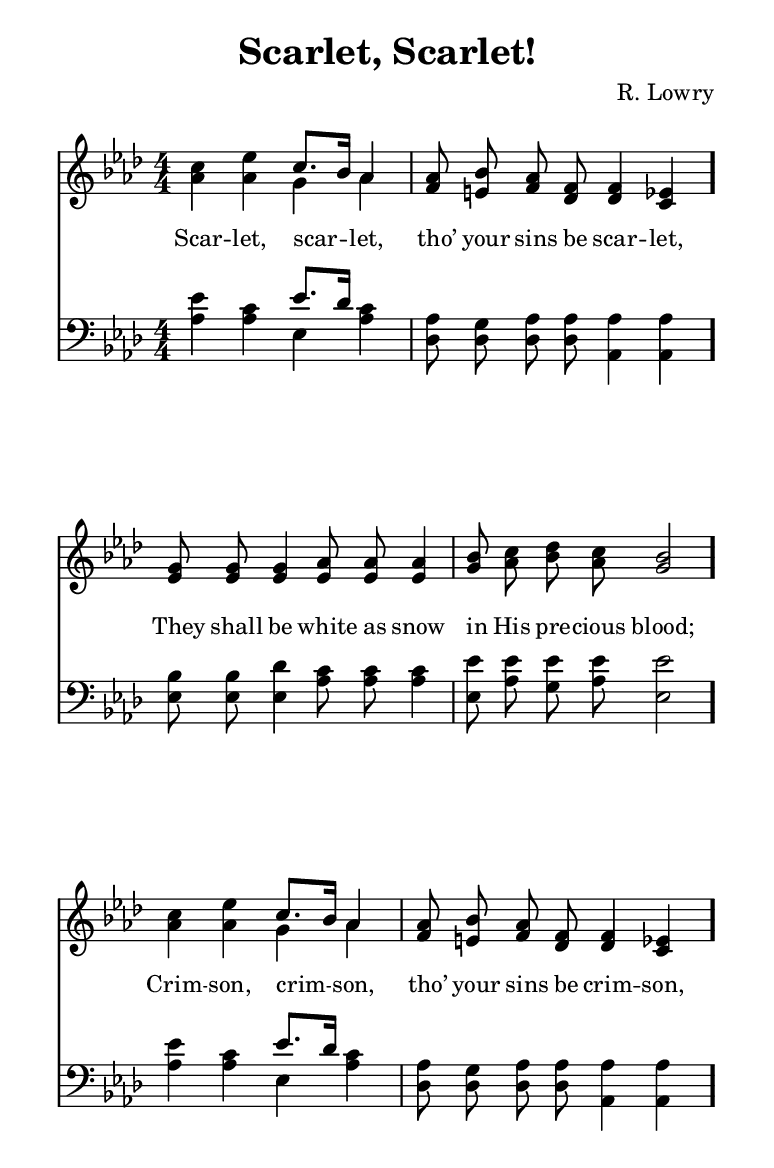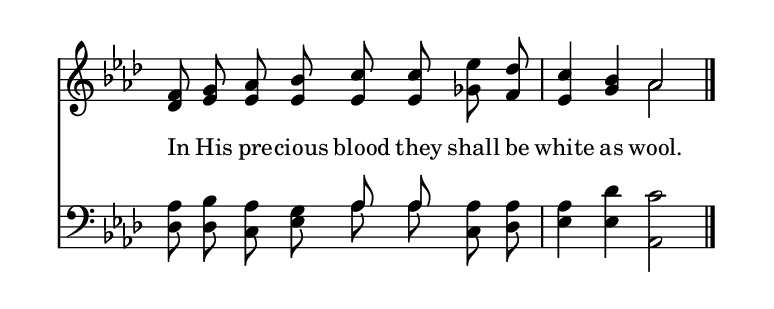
\include "common/global.ily"
\paper {
  \include "common/paper.ily"
  ragged-last-bottom = ##t
  system-system-spacing.padding = 11
}

\header{
  hymnnumber = "187"
  title = "Scarlet, Scarlet!"
  tunename = ""
  meter = ""
  poet = ""
  composer = "R. Lowry"
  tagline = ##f
}

global = {
  \include "common/overrides.ily"
  \override Staff.TimeSignature.style = #'numbered
  \time 4/4
  \override Score.MetronomeMark.transparent = ##t % hide all fermata changes too
  \tempo 4=80
  \key aes \major
  \autoBeamOff
}

notesSoprano = {
\global
\relative c'' {

  c4 ees c8.[ bes16] aes4 | aes8 bes aes f f4 ees
  g8 g g4 aes8 aes aes4 | bes8 c des c bes2 |
  c4 ees c8.[ bes16] aes4 | aes8 bes aes f f4 ees
  f8 g aes bes c c ees des | c4 bes aes2 |

  \bar "|."

}
}

notesAlto = {
\global
\relative e' {

  aes4 aes g aes | f8 e f des des4 c |
  ees8 ees ees4 ees8 ees ees4 | g8 aes bes aes g2 |
  aes4 aes g aes | f8 e f des des4 c |
  des8 ees ees ees ees ees ges f | ees4 g aes2 |

}
}

notesTenor = {
\global
\relative a' {

  ees4 c ees8.[ des16] c4 | aes8 g aes aes aes4 aes |
  bes8 bes des4 c8 c c4 | ees8 ees ees ees ees2 |
  ees4 c ees8.[ des16] c4 | aes8 g aes aes aes4 aes |
  aes8 bes aes g aes aes aes aes | aes4 des c2 |

}
}

notesBass = {
\global
\relative f {

  aes4 aes ees aes | des,8 des des des aes4 aes |
  ees'8 ees ees4 aes8 aes aes4 | ees8 aes g aes ees2 |
  aes4 aes ees aes | des,8 des des des aes4 aes |
  des8 des c ees aes aes c, des | ees4 ees aes,2 |

}
}

wordsA = \lyricmode {

Scar -- let, scar -- let, tho’ your sins be scar -- let, \bar "."
They shall be white as snow in His pre -- cious blood; \bar "."
Crim -- son, crim -- son, tho’ your sins be crim -- son, \bar "."
In His pre -- cious blood they shall be white as wool. \bar "."

}

\score {
  \context ChoirStaff <<
    \context Staff = upper <<
      \set Staff.autoBeaming = ##f
      \set ChoirStaff.systemStartDelimiter = #'SystemStartBar
      \set ChoirStaff.printPartCombineTexts = ##f
      \partcombine #'(2 . 9) \notesSoprano \notesAlto
      \context NullVoice = sopranos { \voiceOne << \notesSoprano >> }
      \context NullVoice = altos { \voiceTwo << \notesAlto >> }
      \context Lyrics = one   \lyricsto sopranos \wordsA
    >>
    \context Staff = men <<
      \set Staff.autoBeaming = ##f
      \clef bass
      \set ChoirStaff.printPartCombineTexts = ##f
      \partcombine #'(2 . 9) \notesTenor \notesBass
      \context NullVoice = tenors { \voiceOne << \notesTenor >> }
      \context NullVoice = basses { \voiceTwo << \notesBass >> }
    >>
  >>
  \layout {
    \include "common/layout.ily"
  }
  \midi{
    \include "common/midi.ily"
  }
}

\version "2.19.49"  % necessary for upgrading to future LilyPond versions.

% vi:set et ts=2 sw=2 ai nocindent syntax=lilypond:
